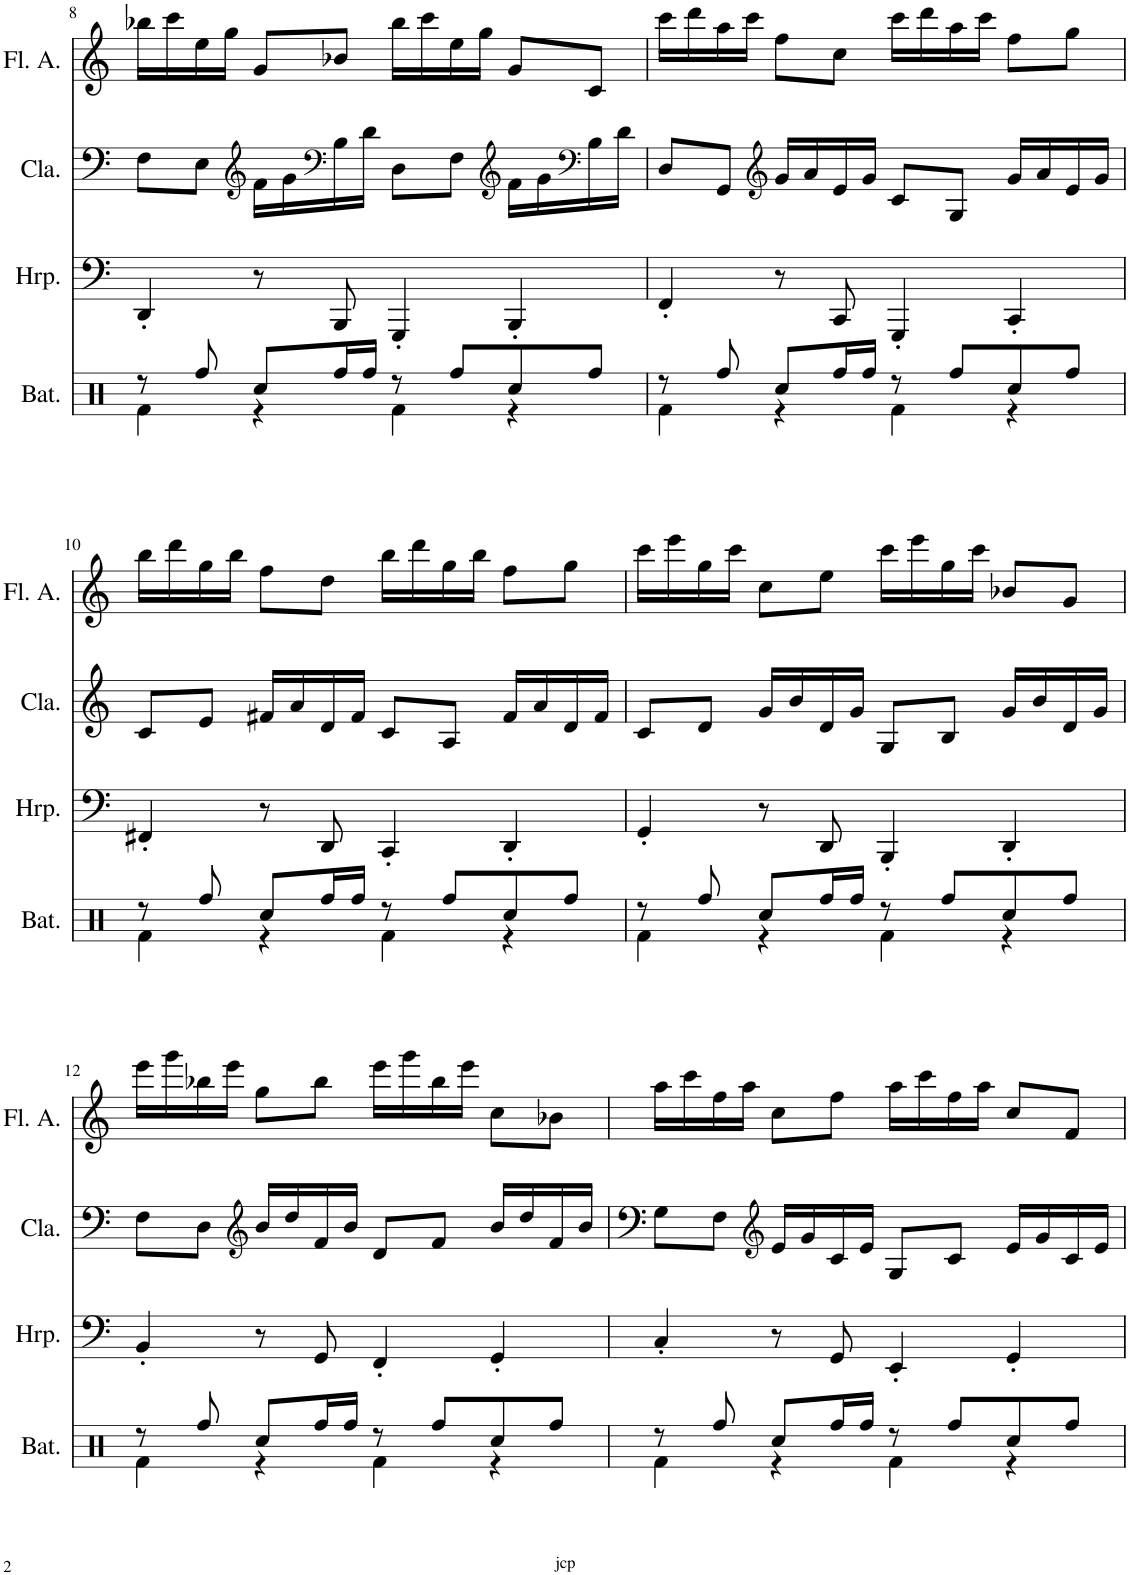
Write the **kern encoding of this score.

**kern	**kern	**kern	**kern
*part4	*part3	*part2	*part1
*staff4	*staff3	*staff2	*staff1
*I"Batterie	*I"Harpe	*I"Clavecin	*I"Flûte Alto, Tortillon2
*I'Bat.	*I'Hrp.	*I'Cla.	*I'Fl. A.
!!LO:PB:g=z
*clefX	*clefF4	*clefG2	*clefG2
*	*	*	*Trd3c5
*k[]	*k[]	*k[]	*k[]
*M4/4	*M4/4	*M4/4	*M4/4
=8	=8	=8	=8
*^	*	*	*
8r	4Rf\	4DD'/	8F\L	16bb-X\LL
.	.	.	.	16ccc\
8Rff/	.	.	8E\J	16ee\
.	.	.	.	16gg\JJ
*	*	*	*clefG2	*
8Rcc/L	4r	8r	16f\LL	8g/L
.	.	.	16g\	.
*	*	*	*clefF4	*
16Rff/L	.	8BBB/	16B\	8b-X/J
16Rff/JJ	.	.	16d\JJ	.
8r	4Rf\	4GGG'/	8D\L	16bb-\LL
.	.	.	.	16ccc\
8Rff/L	.	.	8F\J	16ee\
.	.	.	.	16gg\JJ
*	*	*	*clefG2	*
8Rcc/	4r	4BBB'/	16f\LL	8g/L
.	.	.	16g\	.
*	*	*	*clefF4	*
8Rff/J	.	.	16B\	8c/J
.	.	.	16d\JJ	.
=9	=9	=9	=9	=9
8r	4Rf\	4FF'/	8D/L	16ccc\LL
.	.	.	.	16ddd\
8Rff/	.	.	8GG/J	16aa\
.	.	.	.	16ccc\JJ
*	*	*	*clefG2	*
8Rcc/L	4r	8r	16g/LL	8ff\L
.	.	.	16a/	.
16Rff/L	.	8CC/	16e/	8cc\J
16Rff/JJ	.	.	16g/JJ	.
8r	4Rf\	4GGG'/	8c/L	16ccc\LL
.	.	.	.	16ddd\
8Rff/L	.	.	8G/J	16aa\
.	.	.	.	16ccc\JJ
8Rcc/	4r	4CC'/	16g/LL	8ff\L
.	.	.	16a/	.
8Rff/J	.	.	16e/	8gg\J
.	.	.	16g/JJ	.
!!LO:LB:g=z
=10	=10	=10	=10	=10
8r	4Rf\	4FF#X'/	8c/L	16bb\LL
.	.	.	.	16ddd\
8Rff/	.	.	8e/J	16gg\
.	.	.	.	16bb\JJ
8Rcc/L	4r	8r	16f#X/LL	8ff\L
.	.	.	16a/	.
16Rff/L	.	8DD/	16d/	8dd\J
16Rff/JJ	.	.	16f#/JJ	.
8r	4Rf\	4CC'/	8c/L	16bb\LL
.	.	.	.	16ddd\
8Rff/L	.	.	8A/J	16gg\
.	.	.	.	16bb\JJ
8Rcc/	4r	4DD'/	16f#/LL	8ff\L
.	.	.	16a/	.
8Rff/J	.	.	16d/	8gg\J
.	.	.	16f#/JJ	.
=11	=11	=11	=11	=11
8r	4Rf\	4GG'/	8c/L	16ccc\LL
.	.	.	.	16eee\
8Rff/	.	.	8d/J	16gg\
.	.	.	.	16ccc\JJ
8Rcc/L	4r	8r	16g/LL	8cc\L
.	.	.	16b/	.
16Rff/L	.	8DD/	16d/	8ee\J
16Rff/JJ	.	.	16g/JJ	.
8r	4Rf\	4BBB'/	8G/L	16ccc\LL
.	.	.	.	16eee\
8Rff/L	.	.	8B/J	16gg\
.	.	.	.	16ccc\JJ
8Rcc/	4r	4DD'/	16g/LL	8b-X/L
.	.	.	16b/	.
8Rff/J	.	.	16d/	8g/J
.	.	.	16g/JJ	.
!!LO:LB:g=z
=12	=12	=12	=12	=12
8r	4Rf\	4BB'/	8F\L	16eee\LL
.	.	.	.	16ggg\
8Rff/	.	.	8D\J	16bb-X\
.	.	.	.	16eee\JJ
*	*	*	*clefG2	*
8Rcc/L	4r	8r	16b/LL	8gg\L
.	.	.	16dd/	.
16Rff/L	.	8GG/	16f/	8bb-\J
16Rff/JJ	.	.	16b/JJ	.
8r	4Rf\	4FF'/	8d/L	16eee\LL
.	.	.	.	16ggg\
8Rff/L	.	.	8f/J	16bb-\
.	.	.	.	16eee\JJ
8Rcc/	4r	4GG'/	16b/LL	8cc\L
.	.	.	16dd/	.
8Rff/J	.	.	16f/	8b-X\J
.	.	.	16b/JJ	.
=13	=13	=13	=13	=13
8r	4Rf\	4C'/	8G\L	16aa\LL
.	.	.	.	16ccc\
8Rff/	.	.	8F\J	16ff\
.	.	.	.	16aa\JJ
*	*	*	*clefG2	*
8Rcc/L	4r	8r	16e/LL	8cc\L
.	.	.	16g/	.
16Rff/L	.	8GG/	16c/	8ff\J
16Rff/JJ	.	.	16e/JJ	.
8r	4Rf\	4EE'/	8G/L	16aa\LL
.	.	.	.	16ccc\
8Rff/L	.	.	8c/J	16ff\
.	.	.	.	16aa\JJ
8Rcc/	4r	4GG'/	16e/LL	8cc/L
.	.	.	16g/	.
8Rff/J	.	.	16c/	8f/J
.	.	.	16e/JJ	.
*v	*v	*	*	*
=	=	=	=
*-	*-	*-	*-
